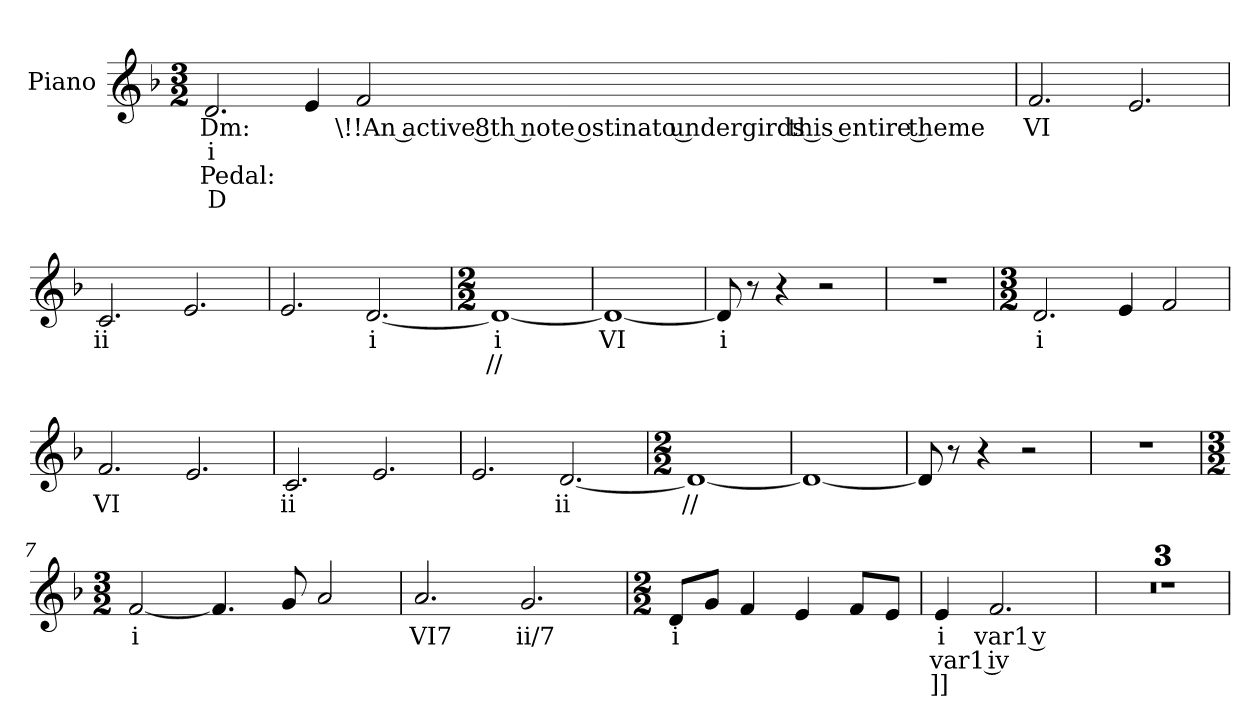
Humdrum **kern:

**kern	**text	**text	**text	**text
*part1	*part1	*part1	*part1	*part1
*staff1	*staff1	*staff1	*staff1	*staff1
*I"Piano	*	*	*	*
*I'Pno.	*	*	*	*
!!LO:PB:g=z
*clefG2	*	*	*	*
*k[b-]	*	*	*	*
*d:	*	*	*	*
*M3/2	*	*	*	*
=1	=1	=1	=1	=1
!	!LO:LY:b:color=#000000	!LO:LY:b:color=#000000	!LO:LY:b:color=#000000	!LO:LY:b:color=#000000
2.di/	Dm:	i	Pedal:	D
4ei/	.	.	.	.
!	!LO:LY:b:color=#000000	!	!	!
2fi/	\!!An active 8th note ostinato undergirds this entire theme	.	.	.
=	=	=	=	=
!	!LO:LY:b:color=#000000	!	!	!
2.fi/	VI	.	.	.
2.ei/	.	.	.	.
=1	=1	=1	=1	=1
!	!LO:LY:b:color=#000000	!	!	!
2.ci/	ii	.	.	.
2.ei/	.	.	.	.
=2	=2	=2	=2	=2
2.ei/	.	.	.	.
!	!LO:LY:b:color=#000000	!	!	!
[<2.di/	i	.	.	.
!!LO:LB:g=z
=3	=3	=3	=3	=3
*M2/2	*	*	*	*
!	!LO:LY:b:color=#000000	!LO:LY:b:color=#000000	!	!
1di_<	i	//	.	.
=4	=4	=4	=4	=4
!	!LO:LY:b:color=#000000	!	!	!
1di_<	VI	.	.	.
=5	=5	=5	=5	=5
!	!LO:LY:b:color=#000000	!	!	!
8di/]	i	.	.	.
8r	.	.	.	.
4r	.	.	.	.
2r	.	.	.	.
=6	=6	=6	=6	=6
!	!LO:LY:b:color=#000000	!	!	!
1r	VI	.	.	.
=7	=7	=7	=7	=7
*M3/2	*	*	*	*
!	!LO:LY:b:color=#000000	!	!	!
2.di/	i	.	.	.
4ei/	.	.	.	.
2fi/	.	.	.	.
=	=	=	=	=
!	!LO:LY:b:color=#000000	!	!	!
2.fi/	VI	.	.	.
2.ei/	.	.	.	.
=1	=1	=1	=1	=1
!	!LO:LY:b:color=#000000	!	!	!
2.ci/	ii	.	.	.
2.ei/	.	.	.	.
!!LO:LB:g=z
=2	=2	=2	=2	=2
2.ei/	.	.	.	.
!	!LO:LY:b:color=#000000	!	!	!
[<2.di/	ii	.	.	.
=3	=3	=3	=3	=3
*M2/2	*	*	*	*
!	!LO:LY:b:color=#000000	!	!	!
1di_<	//	.	.	.
=4	=4	=4	=4	=4
1di_<	.	.	.	.
=5	=5	=5	=5	=5
8di/]	.	.	.	.
8r	.	.	.	.
4r	.	.	.	.
2r	.	.	.	.
=6	=6	=6	=6	=6
1r	.	.	.	.
=7	=7	=7	=7	=7
*M3/2	*	*	*	*
!	!LO:LY:b:color=#000000	!	!	!
[<2fi/	i	.	.	.
4.fi/]	.	.	.	.
8gi/	.	.	.	.
2ai/	.	.	.	.
!!LO:LB:g=z
=8	=8	=8	=8	=8
!	!LO:LY:b:color=#000000	!	!	!
2.ai/	VI7	.	.	.
!	!LO:LY:b:color=#000000	!	!	!
2.gi/	ii/7	.	.	.
=9	=9	=9	=9	=9
*M2/2	*	*	*	*
!	!LO:LY:b:color=#000000	!	!	!
8di/L	i	.	.	.
8gi/J	.	.	.	.
4fi/	.	.	.	.
4ei/	.	.	.	.
8fi/L	.	.	.	.
8ei/J	.	.	.	.
=10	=10	=10	=10	=10
!	!LO:LY:b:color=#000000	!LO:LY:b:color=#000000	!LO:LY:b:color=#000000	!
4ei/	i	var1 iv	]]	.
!	!LO:LY:b:color=#000000	!	!	!
2.fi/	var1 v	.	.	.
=11	=11	=11	=11	=11
!	!LO:LY:b:color=#000000	!LO:LY:b:color=#000000	!	!
1r	Pedal:	D	.	.
=12	=12	=12	=12	=12
1r	.	.	.	.
=13	=13	=13	=13	=13
1r	.	.	.	.
=	=	=	=	=
*-	*-	*-	*-	*-
